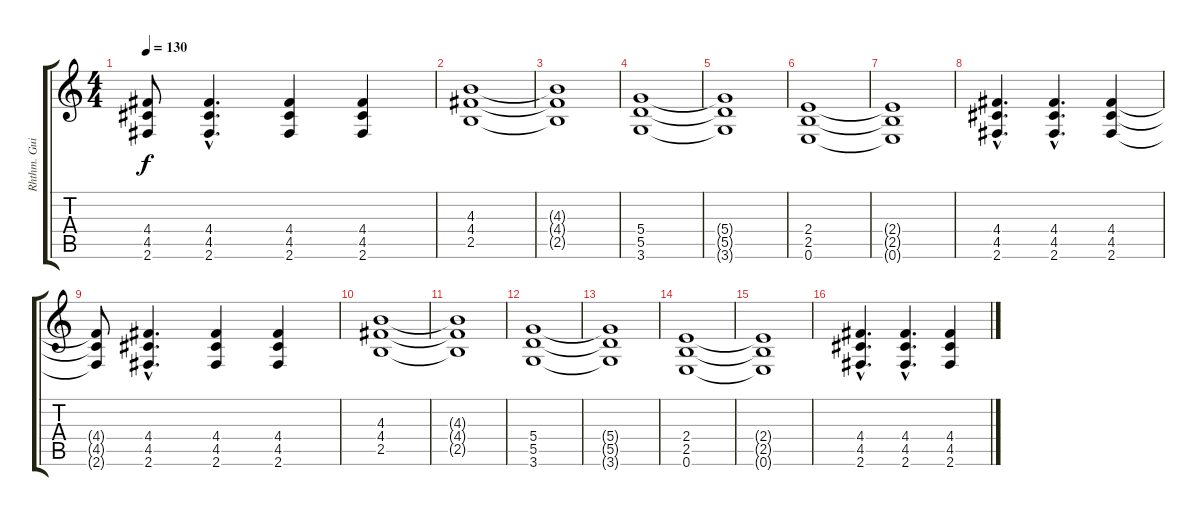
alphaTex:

\track ("Rhthm. Guitar" "Rhthm. Gui") {instrument distortionguitar}
\staff {score tabs}
\tuning (E4 B3 G3 D3 A2 E2) {hide}
\ts (4 4)
\tempo 130
\clef g2
\ks c
(4.4{t} 4.5{t} 2.6{t}).8{dy f} (4.4{hac} 4.5{hac} 2.6{hac}).4{d} (4.4 4.5 2.6).4 (4.4 4.5 2.6).4 |
(4.3 4.4 2.5).1 |
(4.3{t} 4.4{t} 2.5{t}).1 |
(5.4 5.5 3.6).1 |
(5.4{t} 5.5{t} 3.6{t}).1 |
(2.4 2.5 0.6).1 |
(2.4{t} 2.5{t} 0.6{t}).1 |
(4.4{hac} 4.5{hac} 2.6{hac}).4{d} (4.4{hac} 4.5{hac} 2.6{hac}).4{d} (4.4 4.5 2.6).4 |
(4.4{t} 4.5{t} 2.6{t}).8 (4.4{hac} 4.5{hac} 2.6{hac}).4{d} (4.4 4.5 2.6).4 (4.4 4.5 2.6).4 |
(4.3 4.4 2.5).1 |
(4.3{t} 4.4{t} 2.5{t}).1 |
(5.4 5.5 3.6).1 |
(5.4{t} 5.5{t} 3.6{t}).1 |
(2.4 2.5 0.6).1 |
(2.4{t} 2.5{t} 0.6{t}).1 |
(4.4{hac} 4.5{hac} 2.6{hac}).4{d} (4.4{hac} 4.5{hac} 2.6{hac}).4{d} (4.4 4.5 2.6).4
